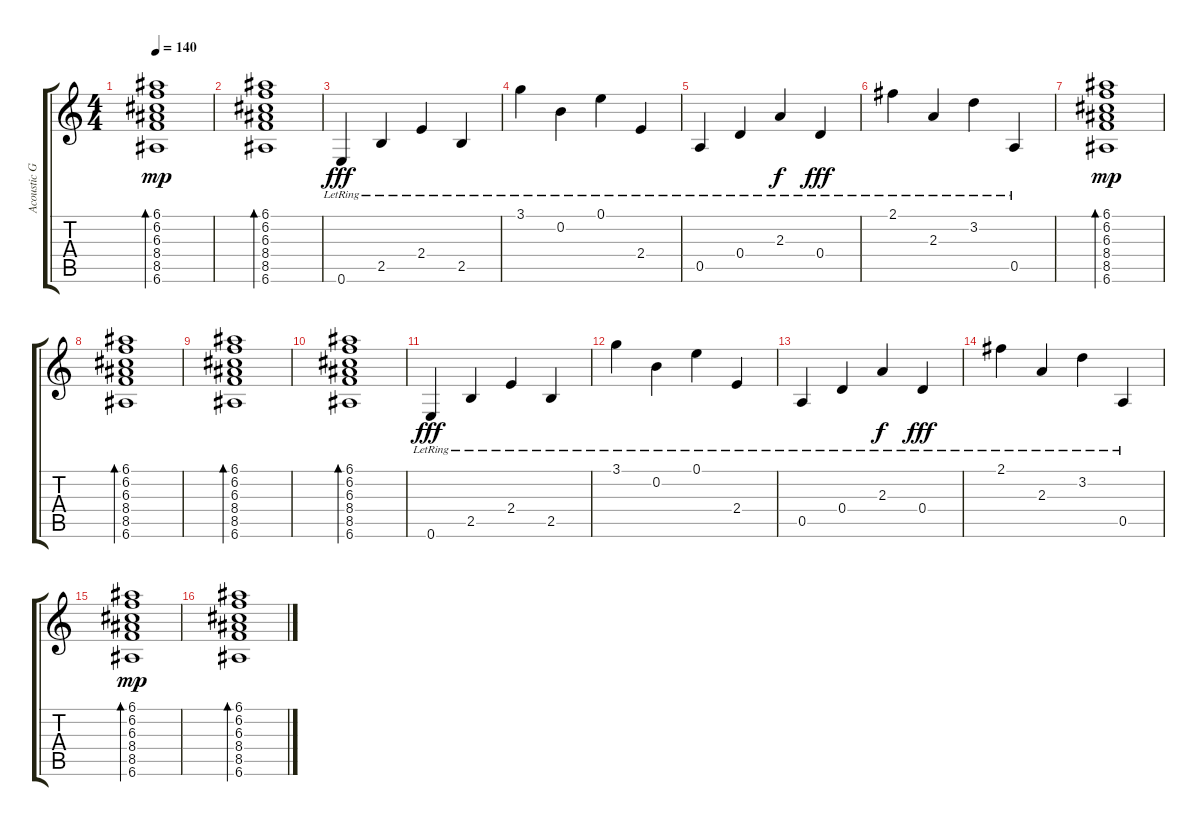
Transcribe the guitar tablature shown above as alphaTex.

\track ("Acoustic Guitar" "Acoustic G") {instrument acousticguitarsteel}
\staff {score tabs}
\tuning (E4 B3 G3 D3 A2 E2) {hide}
\ts (4 4)
\tempo 140
\clef g2
\ks c
(6.1 6.2 6.3 8.4 8.5 6.6).1{bd 240 dy mp} |
(6.1 6.2 6.3 8.4 8.5 6.6).1{bd 240} |
0.6{lr}.4{dy fff volume 16 instrument electricguitarclean} 2.5{lr}.4 2.4{lr}.4 2.5{lr}.4 |
3.1{lr}.4 0.2{lr}.4 0.1{lr}.4 2.4{lr}.4 |
0.5{lr}.4 0.4{lr}.4 2.3{lr}.4{dy f} 0.4{lr}.4{dy fff} |
2.1{lr}.4 2.3{lr}.4 3.2{lr}.4 0.5{lr}.4 |
(6.1 6.2 6.3 8.4 8.5 6.6).1{bd 240 dy mp volume 16 instrument acousticguitarsteel} |
(6.1 6.2 6.3 8.4 8.5 6.6).1{bd 240} |
(6.1 6.2 6.3 8.4 8.5 6.6).1{bd 240} |
(6.1 6.2 6.3 8.4 8.5 6.6).1{bd 240} |
0.6{lr}.4{dy fff volume 16 instrument electricguitarclean} 2.5{lr}.4 2.4{lr}.4 2.5{lr}.4 |
3.1{lr}.4 0.2{lr}.4 0.1{lr}.4 2.4{lr}.4 |
0.5{lr}.4 0.4{lr}.4 2.3{lr}.4{dy f} 0.4{lr}.4{dy fff} |
2.1{lr}.4 2.3{lr}.4 3.2{lr}.4 0.5{lr}.4 |
(6.1 6.2 6.3 8.4 8.5 6.6).1{bd 240 dy mp volume 16 instrument acousticguitarsteel} |
(6.1 6.2 6.3 8.4 8.5 6.6).1{bd 240}
